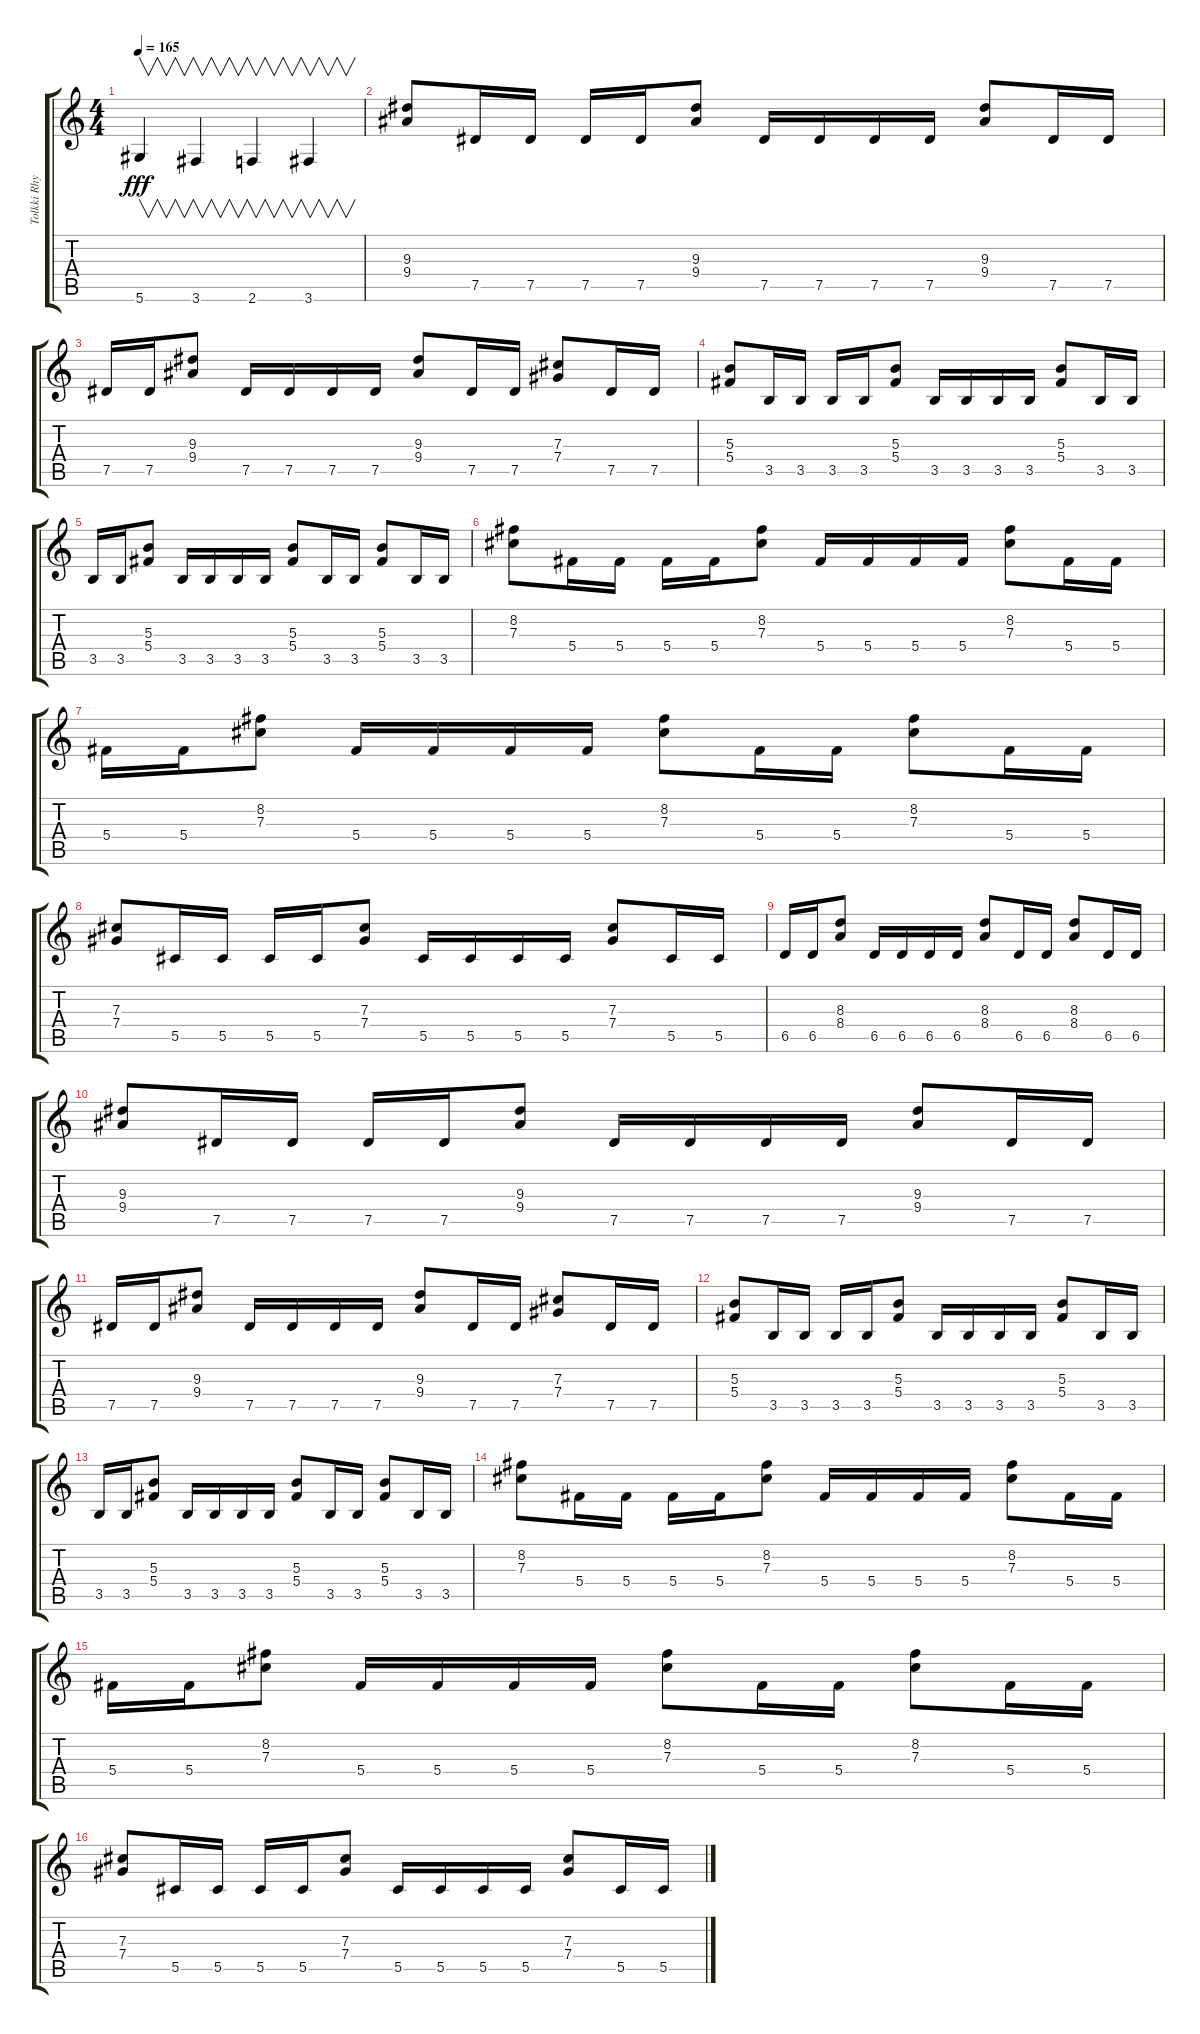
\track ("Tolkki Rhythm" "Tolkki Rhy") {instrument distortionguitar}
\staff {score tabs}
\tuning (Eb4 Bb3 Gb3 Db3 Ab2 Eb2) {hide}
\ts (4 4)
\tempo 165
\clef g2
\ks c
5.6.4{v dy fff} 3.6.4{v} 2.6.4{v} 3.6.4{v} |
(9.3 9.4).8 7.5.16 7.5.16 7.5.16 7.5.16 (9.3 9.4).8 7.5.16 7.5.16 7.5.16 7.5.16 (9.3 9.4).8 7.5.16 7.5.16 |
7.5.16 7.5.16 (9.3 9.4).8 7.5.16 7.5.16 7.5.16 7.5.16 (9.3 9.4).8 7.5.16 7.5.16 (7.3 7.4).8 7.5.16 7.5.16 |
(5.3 5.4).8 3.5.16 3.5.16 3.5.16 3.5.16 (5.3 5.4).8 3.5.16 3.5.16 3.5.16 3.5.16 (5.3 5.4).8 3.5.16 3.5.16 |
3.5.16 3.5.16 (5.3 5.4).8 3.5.16 3.5.16 3.5.16 3.5.16 (5.3 5.4).8 3.5.16 3.5.16 (5.3 5.4).8 3.5.16 3.5.16 |
(8.2 7.3).8 5.4.16 5.4.16 5.4.16 5.4.16 (8.2 7.3).8 5.4.16 5.4.16 5.4.16 5.4.16 (8.2 7.3).8 5.4.16 5.4.16 |
5.4.16 5.4.16 (8.2 7.3).8 5.4.16 5.4.16 5.4.16 5.4.16 (8.2 7.3).8 5.4.16 5.4.16 (8.2 7.3).8 5.4.16 5.4.16 |
(7.3 7.4).8 5.5.16 5.5.16 5.5.16 5.5.16 (7.3 7.4).8 5.5.16 5.5.16 5.5.16 5.5.16 (7.3 7.4).8 5.5.16 5.5.16 |
6.5.16 6.5.16 (8.3 8.4).8 6.5.16 6.5.16 6.5.16 6.5.16 (8.3 8.4).8 6.5.16 6.5.16 (8.3 8.4).8 6.5.16 6.5.16 |
(9.3 9.4).8 7.5.16 7.5.16 7.5.16 7.5.16 (9.3 9.4).8 7.5.16 7.5.16 7.5.16 7.5.16 (9.3 9.4).8 7.5.16 7.5.16 |
7.5.16 7.5.16 (9.3 9.4).8 7.5.16 7.5.16 7.5.16 7.5.16 (9.3 9.4).8 7.5.16 7.5.16 (7.3 7.4).8 7.5.16 7.5.16 |
(5.3 5.4).8 3.5.16 3.5.16 3.5.16 3.5.16 (5.3 5.4).8 3.5.16 3.5.16 3.5.16 3.5.16 (5.3 5.4).8 3.5.16 3.5.16 |
3.5.16 3.5.16 (5.3 5.4).8 3.5.16 3.5.16 3.5.16 3.5.16 (5.3 5.4).8 3.5.16 3.5.16 (5.3 5.4).8 3.5.16 3.5.16 |
(8.2 7.3).8 5.4.16 5.4.16 5.4.16 5.4.16 (8.2 7.3).8 5.4.16 5.4.16 5.4.16 5.4.16 (8.2 7.3).8 5.4.16 5.4.16 |
5.4.16 5.4.16 (8.2 7.3).8 5.4.16 5.4.16 5.4.16 5.4.16 (8.2 7.3).8 5.4.16 5.4.16 (8.2 7.3).8 5.4.16 5.4.16 |
(7.3 7.4).8 5.5.16 5.5.16 5.5.16 5.5.16 (7.3 7.4).8 5.5.16 5.5.16 5.5.16 5.5.16 (7.3 7.4).8 5.5.16 5.5.16
